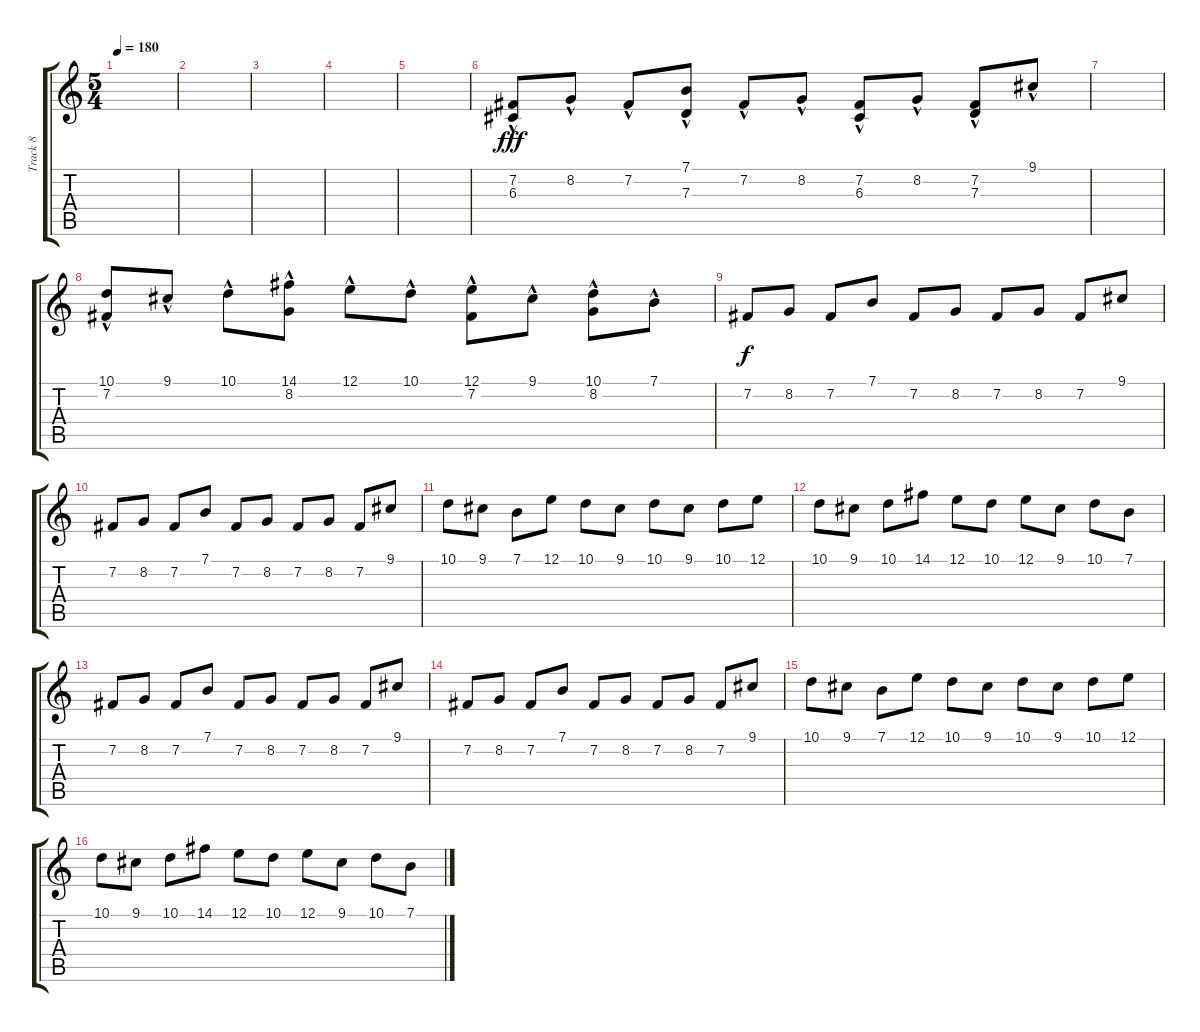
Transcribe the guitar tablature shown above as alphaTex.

\track ("Track 8" "Track 8") {instrument brightacousticpiano}
\staff {score tabs}
\tuning (E4 B3 G3 D3 A2 E2) {hide}
\ts (5 4)
\tempo 180
\clef g2
\ks c
|
|
|
|
|
(7.2{hac} 6.3{hac}).8{dy fff} 8.2{hac}.8 7.2{hac}.8 (7.1{hac} 7.3{hac}).8 7.2{hac}.8 8.2{hac}.8 (7.2{hac} 6.3{hac}).8 8.2{hac}.8 (7.2{hac} 7.3{hac}).8 9.1{hac}.8 |
|
(10.1{hac} 7.2{hac}).8 9.1{hac}.8 10.1{hac}.8 (14.1{hac} 8.2{hac}).8 12.1{hac}.8 10.1{hac}.8 (12.1{hac} 7.2{hac}).8 9.1{hac}.8 (10.1{hac} 8.2{hac}).8 7.1{hac}.8 |
7.2.8{dy f} 8.2.8 7.2.8 7.1.8 7.2.8 8.2.8 7.2.8 8.2.8 7.2.8 9.1.8 |
7.2.8 8.2.8 7.2.8 7.1.8 7.2.8 8.2.8 7.2.8 8.2.8 7.2.8 9.1.8 |
10.1.8 9.1.8 7.1.8 12.1.8 10.1.8 9.1.8 10.1.8 9.1.8 10.1.8 12.1.8 |
10.1.8 9.1.8 10.1.8 14.1.8 12.1.8 10.1.8 12.1.8 9.1.8 10.1.8 7.1.8 |
7.2.8 8.2.8 7.2.8 7.1.8 7.2.8 8.2.8 7.2.8 8.2.8 7.2.8 9.1.8 |
7.2.8 8.2.8 7.2.8 7.1.8 7.2.8 8.2.8 7.2.8 8.2.8 7.2.8 9.1.8 |
10.1.8 9.1.8 7.1.8 12.1.8 10.1.8 9.1.8 10.1.8 9.1.8 10.1.8 12.1.8 |
10.1.8 9.1.8 10.1.8 14.1.8 12.1.8 10.1.8 12.1.8 9.1.8 10.1.8 7.1.8
